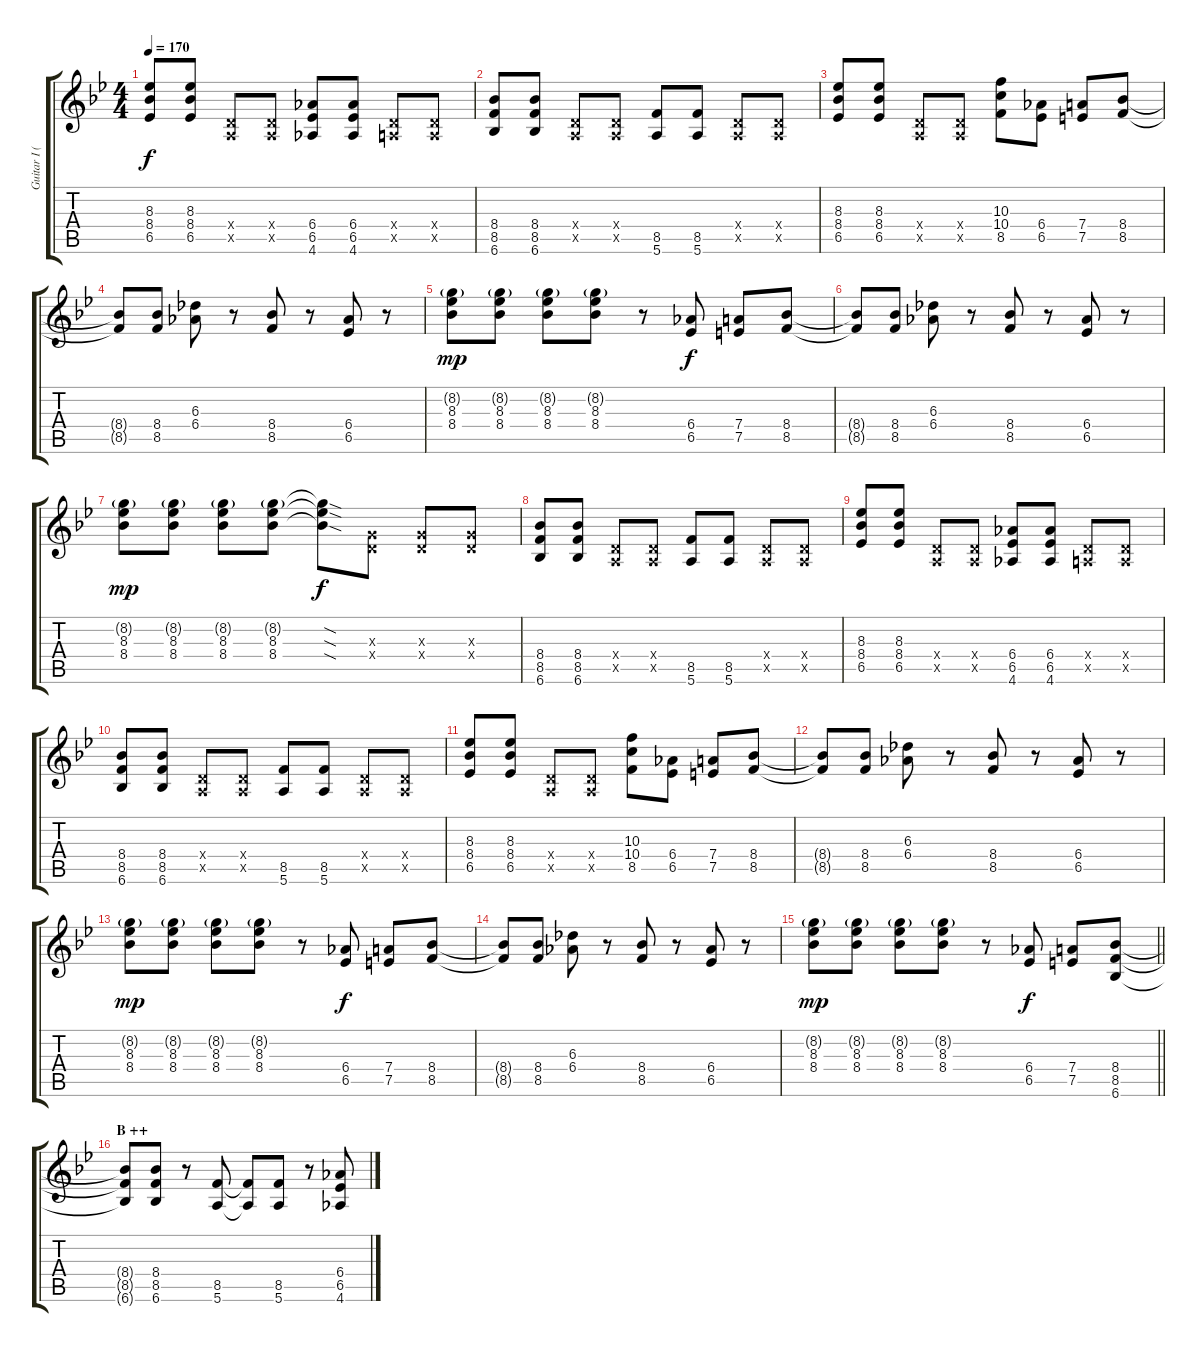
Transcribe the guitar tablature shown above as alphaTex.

\track ("Guitar I (Hirasawa Yui)" "Guitar I (") {instrument overdrivenguitar}
\staff {score tabs}
\tuning (E4 B3 G3 D3 A2 E2) {hide}
\ts (4 4)
\tempo 170
\clef g2
\ks bb
(8.3 8.4 6.5).8{dy f} (8.3 8.4 6.5).8 (0.4{x} 0.5{x}).8 (0.4{x} 0.5{x}).8 (6.4 6.5 4.6).8 (6.4 6.5 4.6).8 (0.4{x} 0.5{x}).8 (0.4{x} 0.5{x}).8 |
(8.4 8.5 6.6).8 (8.4 8.5 6.6).8 (0.4{x} 0.5{x}).8 (0.4{x} 0.5{x}).8 (8.5 5.6).8 (8.5 5.6).8 (0.4{x} 0.5{x}).8 (0.4{x} 0.5{x}).8 |
(8.3 8.4 6.5).8 (8.3 8.4 6.5).8 (0.4{x} 0.5{x}).8 (0.4{x} 0.5{x}).8 (10.3 10.4 8.5).8 (6.4 6.5).8 (7.4 7.5).8 (8.4 8.5).8 |
(8.4{t} 8.5{t}).8 (8.4 8.5).8 (6.3 6.4).8 r.8 (8.4 8.5).8 r.8 (6.4 6.5).8 r.8 |
(8.2{g} 8.3 8.4).8{dy mp} (8.2{g} 8.3 8.4).8 (8.2{g} 8.3 8.4).8 (8.2{g} 8.3 8.4).8 r.8 (6.4 6.5).8{dy f} (7.4 7.5).8 (8.4 8.5).8 |
(8.4{t} 8.5{t}).8 (8.4 8.5).8 (6.3 6.4).8 r.8 (8.4 8.5).8 r.8 (6.4 6.5).8 r.8 |
(8.2{g} 8.3 8.4).8{dy mp} (8.2{g} 8.3 8.4).8 (8.2{g} 8.3 8.4).8 (8.2{g} 8.3 8.4).8 (8.2{sod t} 8.3{sod t} 8.4{sod t}).8{dy f} (0.3{x} 0.4{x}).8 (0.3{x} 0.4{x}).8 (0.3{x} 0.4{x}).8 |
(8.4 8.5 6.6).8 (8.4 8.5 6.6).8 (0.4{x} 0.5{x}).8 (0.4{x} 0.5{x}).8 (8.5 5.6).8 (8.5 5.6).8 (0.4{x} 0.5{x}).8 (0.4{x} 0.5{x}).8 |
(8.3 8.4 6.5).8 (8.3 8.4 6.5).8 (0.4{x} 0.5{x}).8 (0.4{x} 0.5{x}).8 (6.4 6.5 4.6).8 (6.4 6.5 4.6).8 (0.4{x} 0.5{x}).8 (0.4{x} 0.5{x}).8 |
(8.4 8.5 6.6).8 (8.4 8.5 6.6).8 (0.4{x} 0.5{x}).8 (0.4{x} 0.5{x}).8 (8.5 5.6).8 (8.5 5.6).8 (0.4{x} 0.5{x}).8 (0.4{x} 0.5{x}).8 |
(8.3 8.4 6.5).8 (8.3 8.4 6.5).8 (0.4{x} 0.5{x}).8 (0.4{x} 0.5{x}).8 (10.3 10.4 8.5).8 (6.4 6.5).8 (7.4 7.5).8 (8.4 8.5).8 |
(8.4{t} 8.5{t}).8 (8.4 8.5).8 (6.3 6.4).8 r.8 (8.4 8.5).8 r.8 (6.4 6.5).8 r.8 |
(8.2{g} 8.3 8.4).8{dy mp} (8.2{g} 8.3 8.4).8 (8.2{g} 8.3 8.4).8 (8.2{g} 8.3 8.4).8 r.8 (6.4 6.5).8{dy f} (7.4 7.5).8 (8.4 8.5).8 |
(8.4{t} 8.5{t}).8 (8.4 8.5).8 (6.3 6.4).8 r.8 (8.4 8.5).8 r.8 (6.4 6.5).8 r.8 |
\barLineRight lightlight
(8.2{g} 8.3 8.4).8{dy mp} (8.2{g} 8.3 8.4).8 (8.2{g} 8.3 8.4).8 (8.2{g} 8.3 8.4).8 r.8 (6.4 6.5).8{dy f} (7.4 7.5).8 (8.4 8.5 6.6).8 |
\section ("" "B ++")
(8.4{t} 8.5{t} 6.6{t}).8 (8.4 8.5 6.6).8 r.8 (8.5 5.6).8 (8.5{t} 5.6{t}).8 (8.5 5.6).8 r.8 (6.4 6.5 4.6).8
